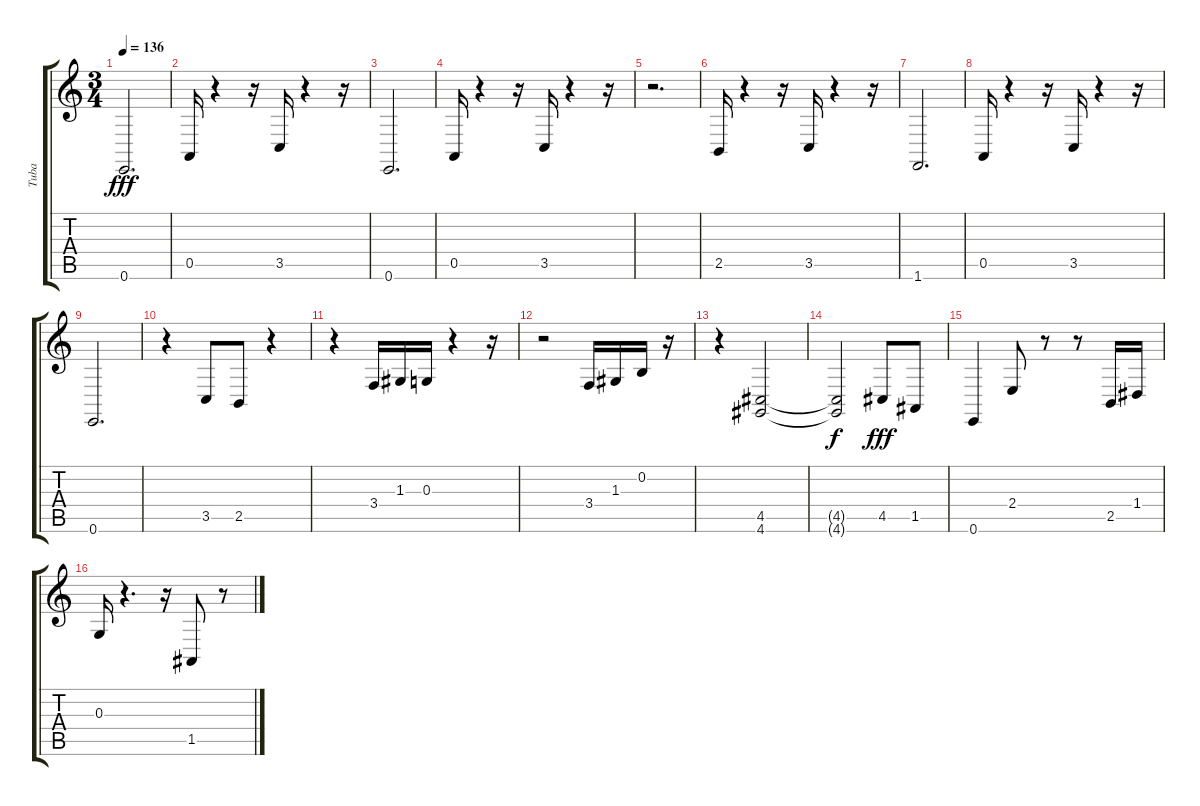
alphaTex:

\track ("Tuba" "Tuba") {instrument tuba}
\staff {score tabs}
\tuning (E4 B3 G3 D3 A2 E2) {hide}
\ts (3 4)
\tempo 136
\clef g2
\ks c
0.6.2{d dy fff} |
0.5.16 r.4 r.16 3.5.16 r.4 r.16 |
0.6.2{d} |
0.5.16 r.4 r.16 3.5.16 r.4 r.16 |
r.2{d} |
2.5.16 r.4 r.16 3.5.16 r.4 r.16 |
1.6.2{d} |
0.5.16 r.4 r.16 3.5.16 r.4 r.16 |
0.6.2{d} |
r.4 3.5.8 2.5.8 r.4 |
r.4 3.4.16 1.3.16 0.3.16 r.4 r.16 |
r.2 3.4.16 1.3.16 0.2.16 r.16 |
r.4 (4.5 4.6).2{volume 6} |
(4.5{t} 4.6{t}).2{dy f} 4.5.8{dy fff volume 16} 1.5.8 |
0.6.4 2.4.8 r.8 r.8 2.5.16 1.4.16 |
0.3.16 r.4{d} r.16 1.5.8 r.8
